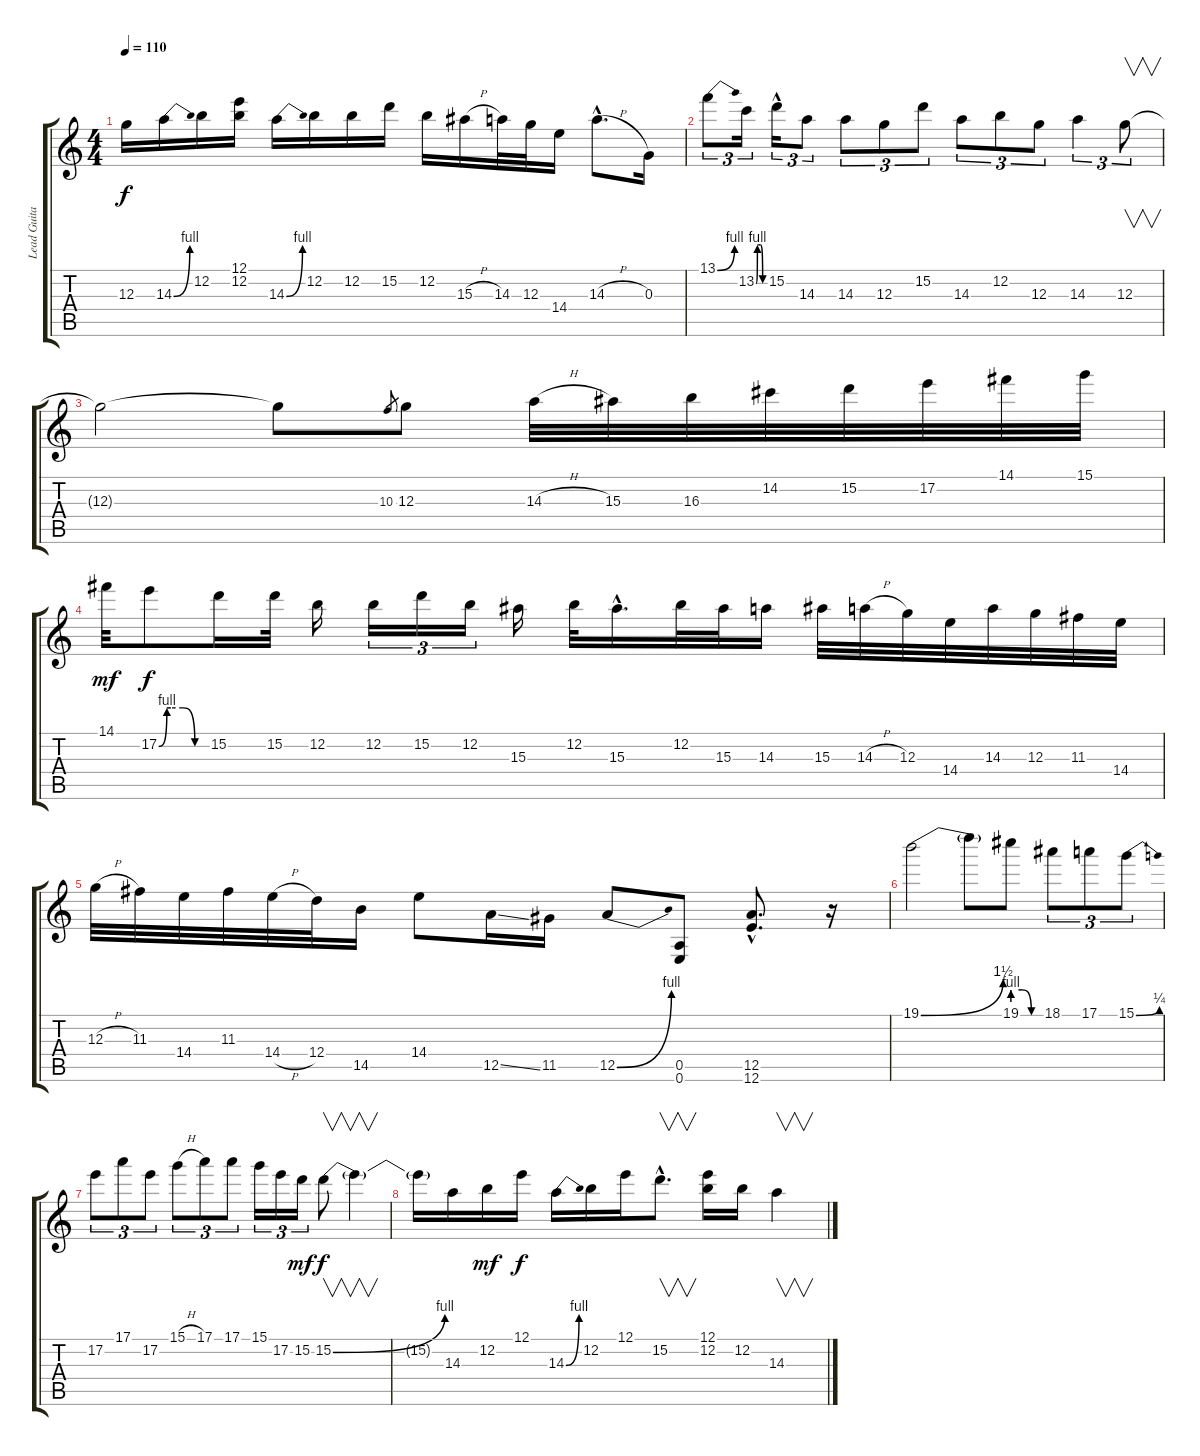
\track ("Lead Guitar" "Lead Guita") {instrument distortionguitar}
\staff {score tabs}
\tuning (E4 B3 G3 D3 A2 E2) {hide}
\ts (4 4)
\tempo 110
\clef g2
\ks c
12.3.16{dy f} 14.3{be (bend 0 0 60 4)}.16 12.2.16 (12.1 12.2).16 14.3{be (bend 0 0 60 4)}.16 12.2.16 12.2.16 15.2.16 12.2.16 15.3{h}.16 14.3.32 12.3.32 14.4.16 14.3{h hac}.8{d} 0.3.16 |
13.1{be (bend 0 0 60 4)}.8{tu (3 2)} 13.2{be (custom 0 0 9 4 15 4 30 4 45 0 60 0)}.16{tu (3 2)} 15.2{hac}.16{tu (3 2)} 14.3.8{tu (3 2)} 14.3.8{tu (3 2)} 12.3.8{tu (3 2)} 15.2.8{tu (3 2)} 14.3.8{tu (3 2)} 12.2.8{tu (3 2)} 12.3.8{tu (3 2)} 14.3.4{tu (3 2)} 12.3.8{v tu (3 2)} |
12.3{t}.2 12.3{t}.8 10.3.8{gr} 12.3.8 14.3{h}.32 15.3.32 16.3.32 14.2.32 15.2.32 17.2.32 14.1.32 15.1.32 |
14.1.32{dy mf} 17.2{be (custom 0 0 10 4 15 4 30 4 45 0 60 0)}.8{dy f} 15.2.16 15.2.32 12.2.16 12.2.16{tu (3 2)} 15.2.16{tu (3 2)} 12.2.16{tu (3 2)} 15.3.16 12.2.32 15.3{hac}.16{d} 12.2.32 15.3.32 14.3.16 15.3.32 14.3{h}.32 12.3.32 14.4.32 14.3.32 12.3.32 11.3.32 14.4.32 |
12.3{h}.32 11.3.32 14.4.32 11.3.32 14.4{h}.32 12.4.32 14.5.16 14.4.8 12.5{ss}.16 11.5.16 12.5{be (bend 0 0 60 4)}.8 (0.5 0.6).8 (12.5{hac} 12.6{hac}).8{d} r.16 |
19.1{be (bend 0 0 60 6)}.2 19.1{t}.8 19.1{be (custom 0 4 20 4 40 0 60 0)}.8 18.1.8{tu (3 2)} 17.1.8{tu (3 2)} 15.1{be (bend 0 0 60 1)}.8{tu (3 2)} |
17.2.8{tu (3 2)} 17.1.8{tu (3 2)} 17.2.8{tu (3 2)} 15.1{h}.8{tu (3 2)} 17.1.8{tu (3 2)} 17.1.8{tu (3 2)} 15.1.16{tu (3 2)} 17.2.16{tu (3 2)} 15.2.16{tu (3 2) dy mf} 15.2{be (bend 0 0 60 4)}.8{v dy f} 15.2{t}.4{v} |
15.2{t}.16 14.3.16 12.2.16{dy mf} 12.1.16{dy f} 14.3{be (bend 0 0 60 4)}.16 12.2.16 12.1.16 15.2{hac}.8{v d} (12.1 12.2).16 12.2.16 14.3.4{v}
